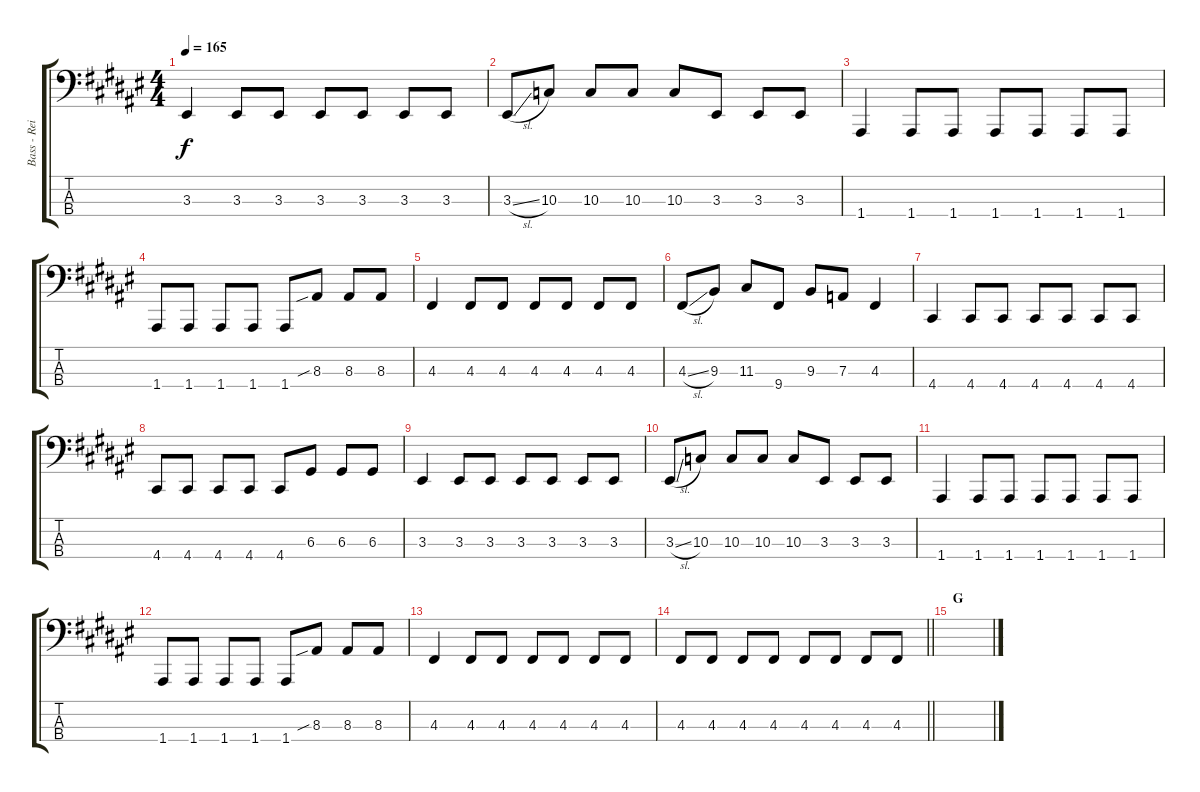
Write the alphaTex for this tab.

\track ("Bass - Reita" "Bass - Rei") {instrument electricbasspick}
\staff {score tabs}
\tuning (C2 G1 D1 A0) {hide}
\ts (4 4)
\tempo 165
\clef f4
\ks f#
3.3.4{dy f} 3.3.8 3.3.8 3.3.8 3.3.8 3.3.8 3.3.8 |
3.3{sl}.8 10.3.8 10.3.8 10.3.8 10.3.8 3.3.8 3.3.8 3.3.8 |
1.4.4 1.4.8 1.4.8 1.4.8 1.4.8 1.4.8 1.4.8 |
1.4.8 1.4.8 1.4.8 1.4.8 1.4.8 8.3{sib}.8 8.3.8 8.3.8 |
4.3.4 4.3.8 4.3.8 4.3.8 4.3.8 4.3.8 4.3.8 |
4.3{sl}.8 9.3.8 11.3.8 9.4.8 9.3.8 7.3.8 4.3.4 |
4.4.4 4.4.8 4.4.8 4.4.8 4.4.8 4.4.8 4.4.8 |
4.4.8 4.4.8 4.4.8 4.4.8 4.4.8 6.3.8 6.3.8 6.3.8 |
3.3.4 3.3.8 3.3.8 3.3.8 3.3.8 3.3.8 3.3.8 |
3.3{sl}.8 10.3.8 10.3.8 10.3.8 10.3.8 3.3.8 3.3.8 3.3.8 |
1.4.4 1.4.8 1.4.8 1.4.8 1.4.8 1.4.8 1.4.8 |
1.4.8 1.4.8 1.4.8 1.4.8 1.4.8 8.3{sib}.8 8.3.8 8.3.8 |
4.3.4 4.3.8 4.3.8 4.3.8 4.3.8 4.3.8 4.3.8 |
\barLineRight lightlight
4.3.8 4.3.8 4.3.8 4.3.8 4.3.8 4.3.8 4.3.8 4.3.8 |
\section ("" "G")
